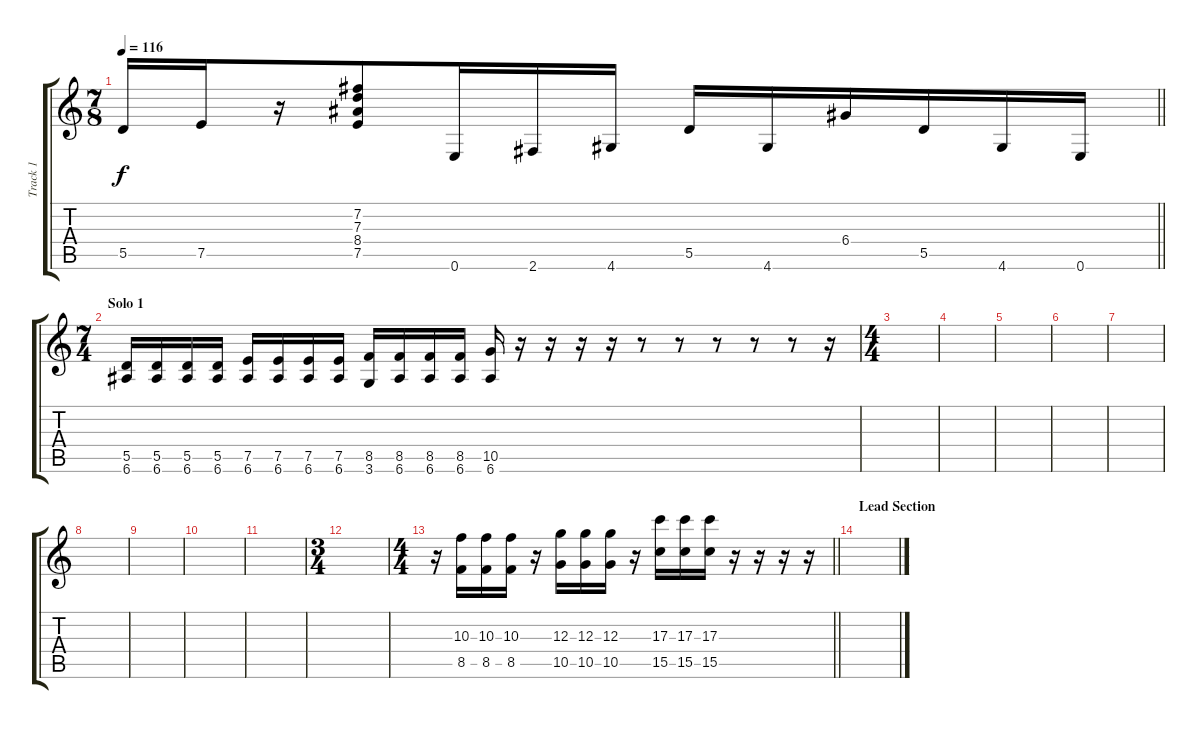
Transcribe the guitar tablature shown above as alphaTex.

\track ("Track 1" "Track 1") {instrument distortionguitar}
\staff {score tabs}
\tuning (E4 B3 G3 D3 A2 E2) {hide}
\ts (7 8)
\tempo 116
\clef g2
\barLineRight lightlight
\ks c
5.5.16{dy f} 7.5.16 r.16 (7.2 7.3 8.4 7.5).8 0.6.16 2.6.16 4.6.16 5.5.16 4.6.16 6.4.16 5.5.16 4.6.16 0.6.16 |
\ts (7 4)
\section ("" "Solo 1")
(5.5 6.6).16 (5.5 6.6).16 (5.5 6.6).16 (5.5 6.6).16 (7.5 6.6).16 (7.5 6.6).16 (7.5 6.6).16 (7.5 6.6).16 (8.5 3.6).16 (8.5 6.6).16 (8.5 6.6).16 (8.5 6.6).16 (10.5 6.6).16 r.16 r.16 r.16 r.16 r.8 r.8 r.8 r.8 r.8 r.16 |
\ts (4 4)
|
|
|
|
|
|
|
|
|
\ts (3 4)
|
\ts (4 4)
\barLineRight lightlight
r.16 (10.3 8.5).16 (10.3 8.5).16 (10.3 8.5).16 r.16 (12.3 10.5).16 (12.3 10.5).16 (12.3 10.5).16 r.16 (17.3 15.5).16 (17.3 15.5).16 (17.3 15.5).16 r.16 r.16 r.16 r.16 |
\section ("" "Lead Section")
